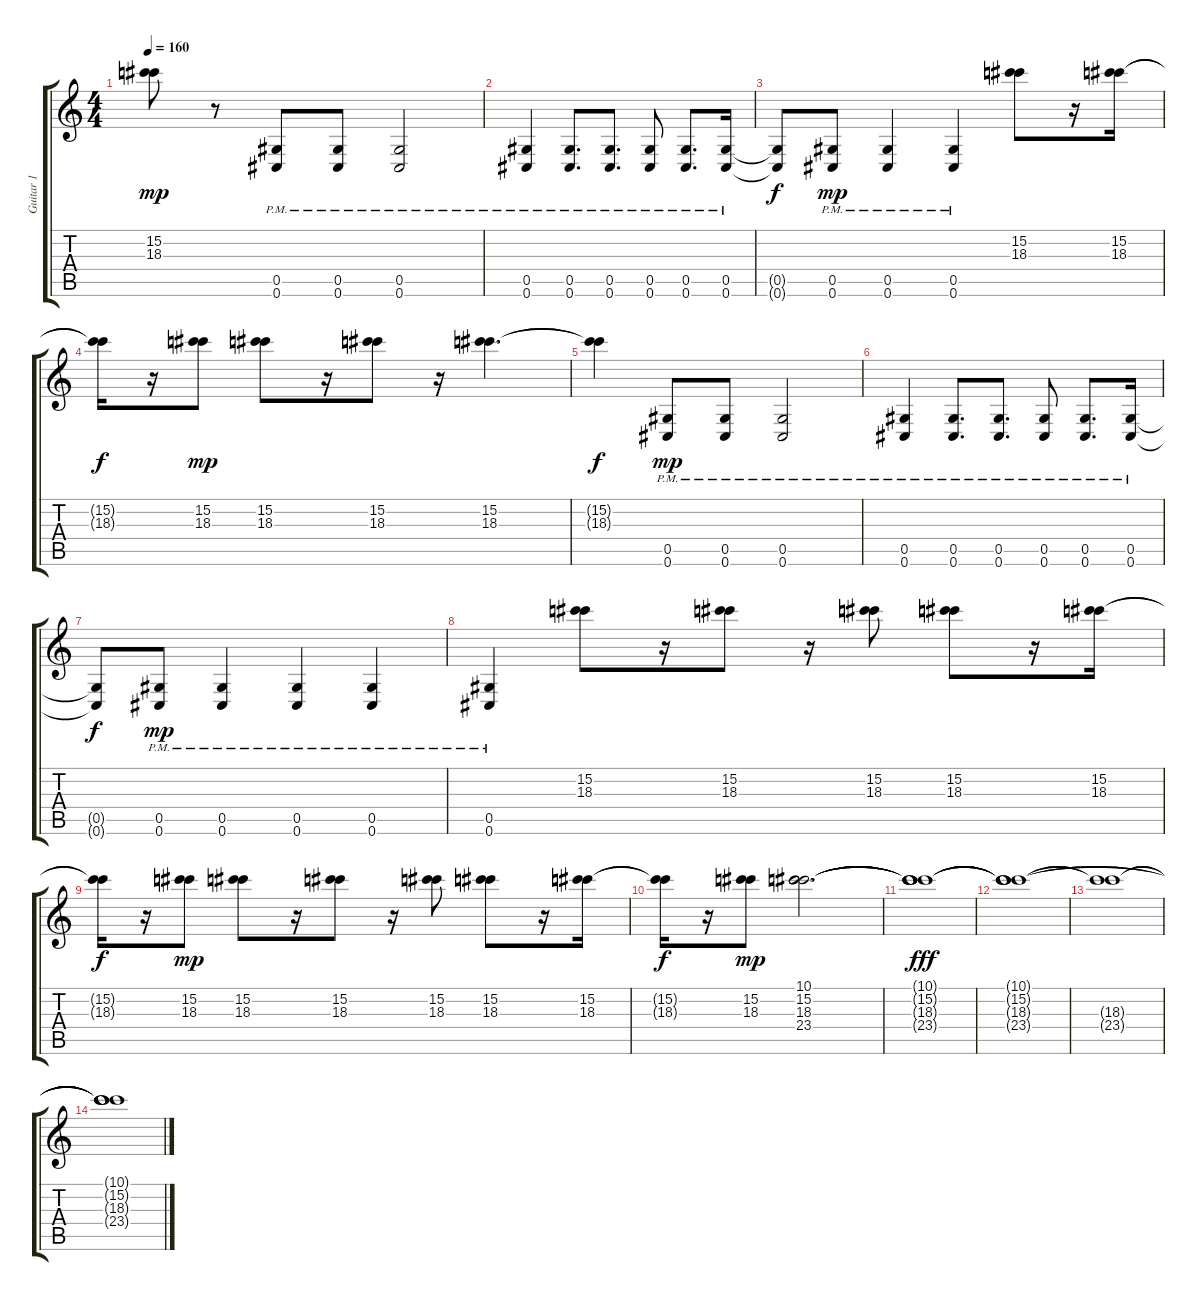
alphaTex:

\track ("Guitar 1" "Guitar 1") {instrument distortionguitar}
\staff {score tabs}
\tuning (Eb4 Bb3 Gb3 Db3 Ab2 Db2) {hide}
\ts (4 4)
\tempo 160
\clef g2
\ks c
(15.2 18.3).8{dy mp} r.8 (0.5{pm} 0.6{pm}).8 (0.5{pm} 0.6{pm}).8 (0.5{pm} 0.6{pm}).2 |
(0.5{pm} 0.6{pm}).4 (0.5{pm} 0.6{pm}).8{d} (0.5{pm} 0.6{pm}).8{d} (0.5{pm} 0.6{pm}).8 (0.5{pm} 0.6{pm}).8{d} (0.5{pm} 0.6{pm}).16 |
(0.5{t} 0.6{t}).8{dy f} (0.5{pm} 0.6{pm}).8{dy mp} (0.5{pm} 0.6{pm}).4 (0.5{pm} 0.6{pm}).4 (15.2 18.3).8 r.16 (15.2 18.3).16 |
(15.2{t} 18.3{t}).16{dy f} r.16 (15.2 18.3).8{dy mp} (15.2 18.3).8 r.16 (15.2 18.3).8 r.16 (15.2 18.3).4{d} |
(15.2{t} 18.3{t}).4{dy f} (0.5{pm} 0.6{pm}).8{dy mp} (0.5{pm} 0.6{pm}).8 (0.5{pm} 0.6{pm}).2 |
(0.5{pm} 0.6{pm}).4 (0.5{pm} 0.6{pm}).8{d} (0.5{pm} 0.6{pm}).8{d} (0.5{pm} 0.6{pm}).8 (0.5{pm} 0.6{pm}).8{d} (0.5{pm} 0.6{pm}).16 |
(0.5{t} 0.6{t}).8{dy f} (0.5{pm} 0.6{pm}).8{dy mp} (0.5{pm} 0.6{pm}).4 (0.5{pm} 0.6{pm}).4 (0.5{pm} 0.6{pm}).4 |
(0.5{pm} 0.6{pm}).4 (15.2 18.3).8 r.16 (15.2 18.3).8 r.16 (15.2 18.3).8 (15.2 18.3).8 r.16 (15.2 18.3).16 |
(15.2{t} 18.3{t}).16{dy f} r.16 (15.2 18.3).8{dy mp} (15.2 18.3).8 r.16 (15.2 18.3).8 r.16 (15.2 18.3).8 (15.2 18.3).8 r.16 (15.2 18.3).16 |
(15.2{t} 18.3{t}).16{dy f} r.16 (15.2 18.3).8{dy mp} (10.1 15.2 18.3 23.4).2{d} |
(10.1{t} 15.2{t} 18.3{t} 23.4{t}).1{dy fff} |
(10.1{t} 15.2{t} 18.3{t} 23.4{t}).1 |
(18.3{t} 23.4{t}).1 |
(10.1{t} 15.2{t} 18.3{t} 23.4{t}).1
